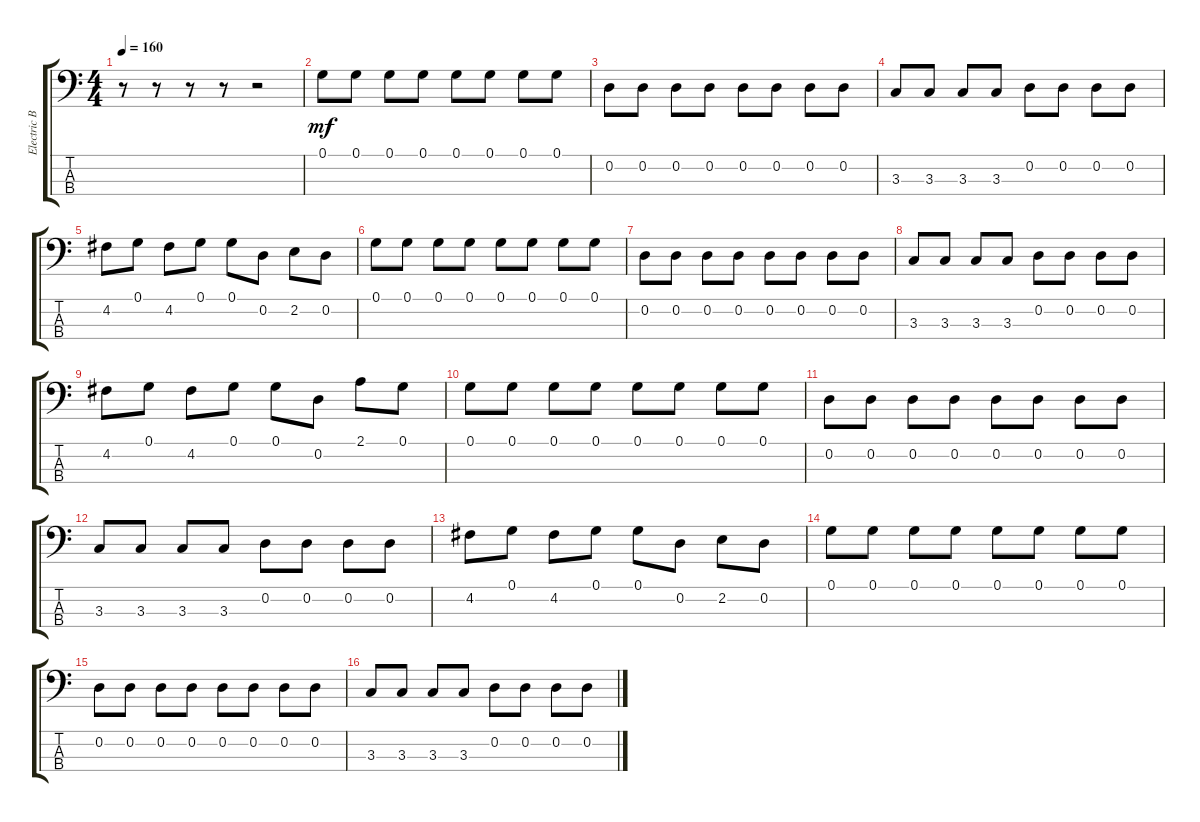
\track ("Electric Bass" "Electric B") {instrument electricbassfinger}
\staff {score tabs}
\tuning (G2 D2 A1 E1) {hide}
\ts (4 4)
\tempo 160
\clef f4
\ks c
r.8{dy mf} r.8 r.8 r.8 r.2 |
0.1.8 0.1.8 0.1.8 0.1.8 0.1.8 0.1.8 0.1.8 0.1.8 |
0.2.8 0.2.8 0.2.8 0.2.8 0.2.8 0.2.8 0.2.8 0.2.8 |
3.3.8 3.3.8 3.3.8 3.3.8 0.2.8 0.2.8 0.2.8 0.2.8 |
4.2.8 0.1.8 4.2.8 0.1.8 0.1.8 0.2.8 2.2.8 0.2.8 |
0.1.8 0.1.8 0.1.8 0.1.8 0.1.8 0.1.8 0.1.8 0.1.8 |
0.2.8 0.2.8 0.2.8 0.2.8 0.2.8 0.2.8 0.2.8 0.2.8 |
3.3.8 3.3.8 3.3.8 3.3.8 0.2.8 0.2.8 0.2.8 0.2.8 |
4.2.8 0.1.8 4.2.8 0.1.8 0.1.8 0.2.8 2.1.8 0.1.8 |
0.1.8 0.1.8 0.1.8 0.1.8 0.1.8 0.1.8 0.1.8 0.1.8 |
0.2.8 0.2.8 0.2.8 0.2.8 0.2.8 0.2.8 0.2.8 0.2.8 |
3.3.8 3.3.8 3.3.8 3.3.8 0.2.8 0.2.8 0.2.8 0.2.8 |
4.2.8 0.1.8 4.2.8 0.1.8 0.1.8 0.2.8 2.2.8 0.2.8 |
0.1.8 0.1.8 0.1.8 0.1.8 0.1.8 0.1.8 0.1.8 0.1.8 |
0.2.8 0.2.8 0.2.8 0.2.8 0.2.8 0.2.8 0.2.8 0.2.8 |
3.3.8 3.3.8 3.3.8 3.3.8 0.2.8 0.2.8 0.2.8 0.2.8
